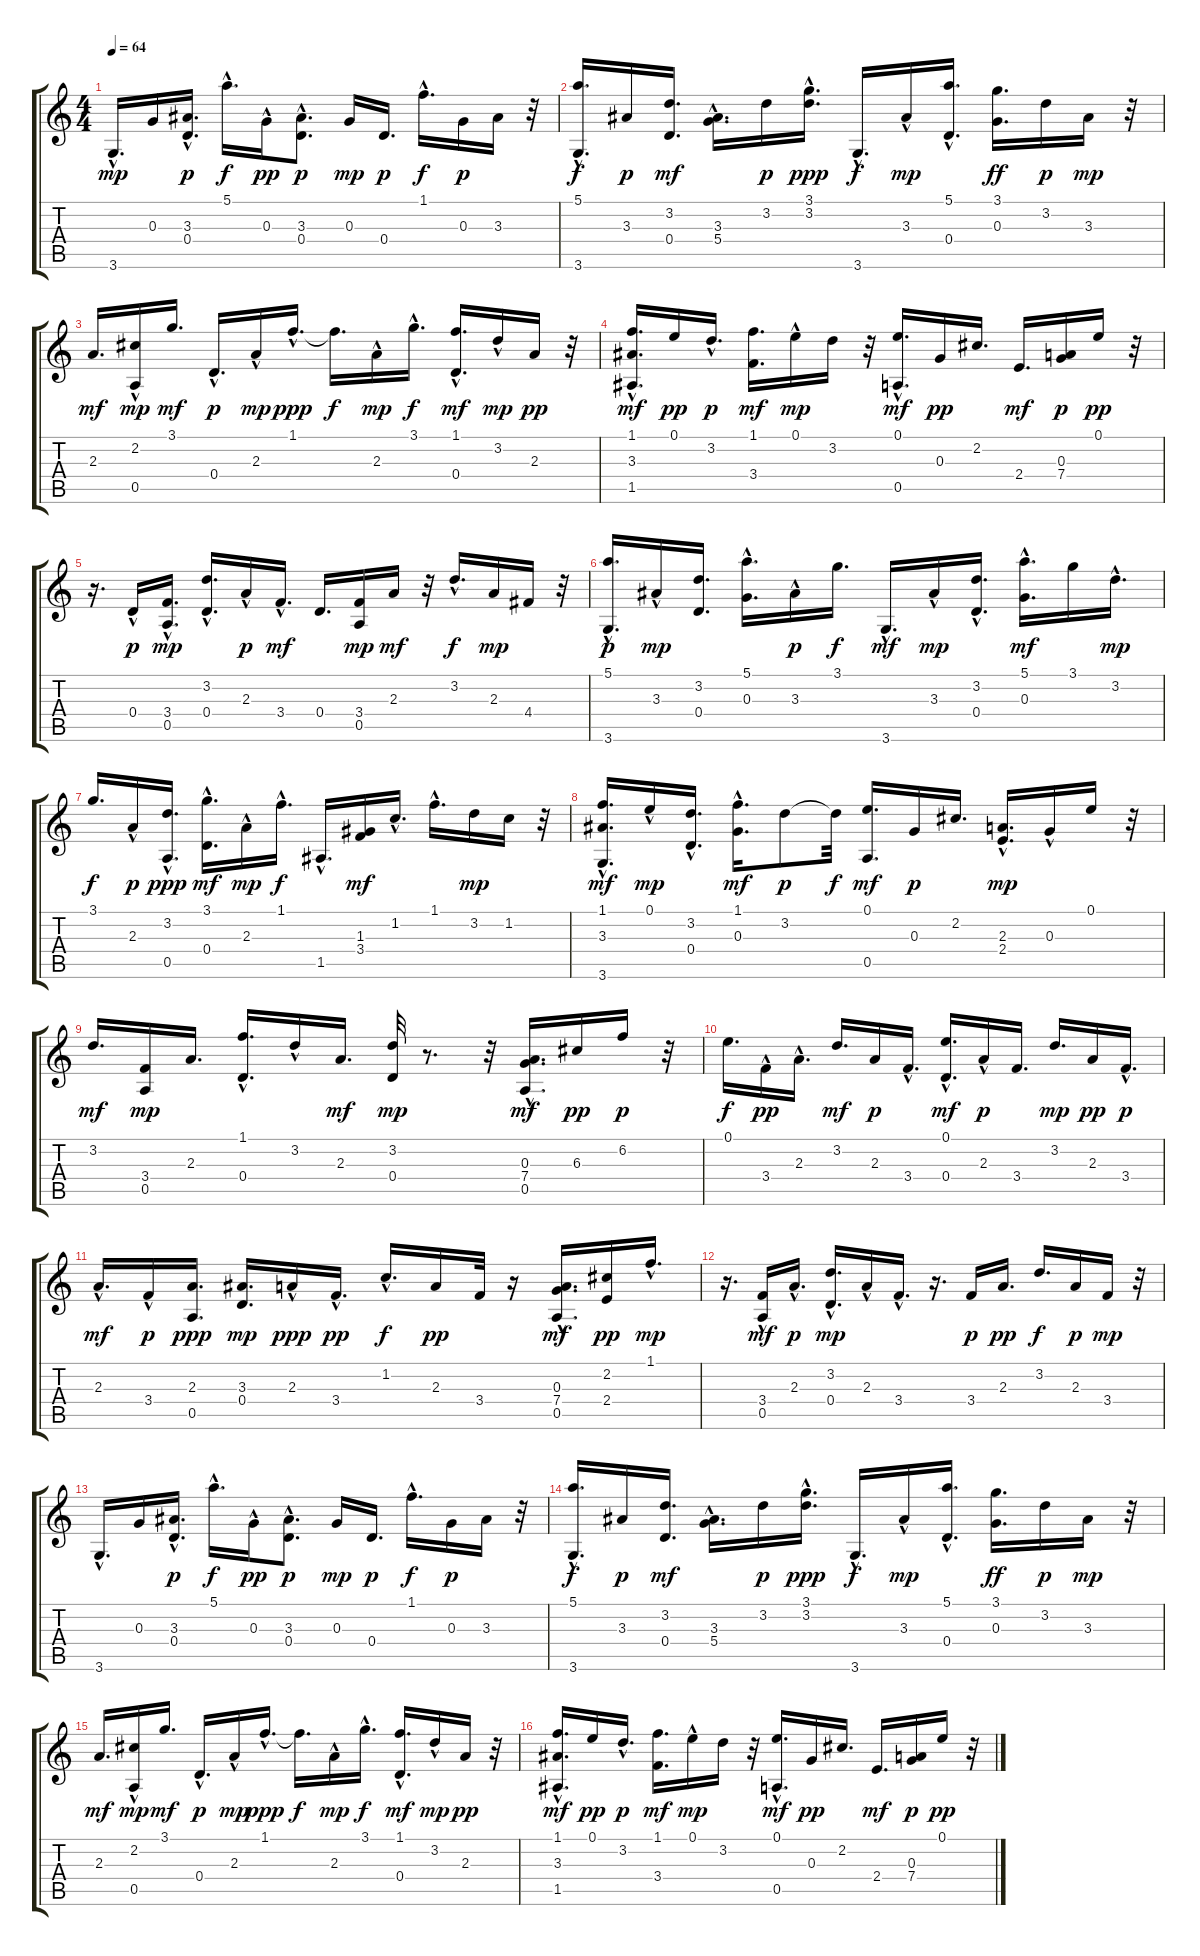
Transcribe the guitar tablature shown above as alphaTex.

\track "" {instrument acousticguitarnylon}
\staff {score tabs}
\tuning (E4 B3 G3 D3 A2 E2) {hide}
\ts (4 4)
\tempo 64
\clef g2
\ks c
3.6{hac}.16{d dy mp} 0.3.16 (3.3{hac} 0.4).16{d dy p} 5.1{hac}.16{d dy f} 0.3{hac}.16{dy pp} (3.3{hac} 0.4{hac}).8{d dy p} 0.3.16{dy mp} 0.4.16{d dy p} 1.1{hac}.16{d dy f} 0.3.16{dy p} 3.3.16 r.32 |
(5.1 3.6{hac}).16{d dy f} 3.3.16{dy p} (3.2 0.4).16{d dy mf} (3.3 5.4{hac}).16{d} 3.2.16{dy p} (3.1{hac} 3.2{hac}).16{d dy ppp} 3.6{hac}.16{d dy f} 3.3{hac}.16{dy mp} (5.1 0.4{hac}).16{d} (3.1 0.3).16{d dy ff} 3.2.16{dy p} 3.3.16{dy mp} r.32 |
2.3.16{d dy mf} (2.2 0.5{hac}).16{dy mp} 3.1.16{d dy mf} 0.4{hac}.16{d dy p} 2.3{hac}.16{dy mp} 1.1{hac}.16{d dy ppp} 1.1{t}.16{d dy f} 2.3{hac}.16{dy mp} 3.1{hac}.16{d dy f} (1.1 0.4{hac}).16{d dy mf} 3.2{hac}.16{dy mp} 2.3.16{dy pp} r.32 |
(1.1{hac} 3.3 1.5{hac}).16{d dy mf} 0.1.16{dy pp} 3.2{hac}.16{d dy p} (1.1 3.4).16{d dy mf} 0.1{hac}.16{dy mp} 3.2.16 r.32 (0.1 0.5{hac}).16{d dy mf} 0.3.16{dy pp} 2.2.16{d} 2.4.16{d dy mf} (0.3 7.4).16{dy p} 0.1.16{dy pp} r.32 |
r.16{d} 0.4{hac}.16{dy p} (3.4{hac} 0.5).16{d dy mp} (3.2{hac} 0.4).16{d} 2.3{hac}.16{dy p} 3.4{hac}.16{d dy mf} 0.4.16{d} (3.4 0.5).16{dy mp} 2.3.16{dy mf} r.32 3.2{hac}.16{d dy f} 2.3.16{dy mp} 4.4.16 r.32 |
(5.1{hac} 3.6{hac}).16{d dy p} 3.3{hac}.16{dy mp} (3.2 0.4).16{d} (5.1{hac} 0.3{hac}).16{d} 3.3{hac}.16{dy p} 3.1.16{d dy f} 3.6{hac}.16{d dy mf} 3.3{hac}.16{dy mp} (3.2 0.4{hac}).16{d} (5.1{hac} 0.3{hac}).16{d dy mf} 3.1.16 3.2{hac}.16{d dy mp} |
3.1.16{d dy f} 2.3{hac}.16{dy p} (3.2{hac} 0.5).16{d dy ppp} (3.1 0.4{hac}).16{d dy mf} 2.3{hac}.16{dy mp} 1.1{hac}.16{d dy f} 1.5{hac}.16{d} (1.3 3.4).16{dy mf} 1.2{hac}.16{d} 1.1{hac}.16{d} 3.2.16{dy mp} 1.2.16 r.32 |
(1.1{hac} 3.3 3.6{hac}).16{d dy mf} 0.1{hac}.16{dy mp} (3.2{hac} 0.4).16{d} (1.1{hac} 0.3).16{d dy mf} 3.2.8{dy p} 3.2{t}.32{dy f} (0.1 0.5).16{d dy mf} 0.3.16{dy p} 2.2.16{d} (2.3 2.4{hac}).16{d dy mp} 0.3{hac}.16 0.1.16 r.32 |
3.2.16{d dy mf} (3.4 0.5).16{dy mp} 2.3.16{d} (1.1 0.4{hac}).16{d} 3.2{hac}.16 2.3.16{d dy mf} (3.2 0.4).32{dy mp} r.8{d} r.32 (0.3 7.4{hac} 0.5{hac}).16{d dy mf} 6.3.16{dy pp} 6.2.16{dy p} r.32 |
0.1.16{d dy f} 3.4{hac}.16{dy pp} 2.3{hac}.16{d} 3.2.16{d dy mf} 2.3.16{dy p} 3.4{hac}.16{d} (0.1 0.4{hac}).16{d dy mf} 2.3{hac}.16{dy p} 3.4.16{d} 3.2.16{d dy mp} 2.3.16{dy pp} 3.4{hac}.16{d dy p} |
2.3{hac}.16{d dy mf} 3.4{hac}.16{dy p} (2.3 0.5).16{d dy ppp} (3.3 0.4).16{d dy mp} 2.3{hac}.16{dy ppp} 3.4{hac}.16{d dy pp} 1.2{hac}.16{d dy f} 2.3.16{dy pp} 3.4.32 r.16 (0.3 7.4 0.5{hac}).16{d dy mf} (2.2 2.4).16{dy pp} 1.1{hac}.16{d dy mp} |
r.16{d} (3.4 0.5{hac}).16{dy mf} 2.3{hac}.16{d dy p} (3.2 0.4{hac}).16{d dy mp} 2.3{hac}.16 3.4{hac}.16{d} r.16{d} 3.4.16{dy p} 2.3.16{d dy pp} 3.2.16{d dy f} 2.3.16{dy p} 3.4.16{dy mp} r.32 |
3.6{hac}.16{d} 0.3.16 (3.3{hac} 0.4).16{d dy p} 5.1{hac}.16{d dy f} 0.3{hac}.16{dy pp} (3.3{hac} 0.4{hac}).8{d dy p} 0.3.16{dy mp} 0.4.16{d dy p} 1.1{hac}.16{d dy f} 0.3.16{dy p} 3.3.16 r.32 |
(5.1 3.6{hac}).16{d dy f} 3.3.16{dy p} (3.2 0.4).16{d dy mf} (3.3 5.4{hac}).16{d} 3.2.16{dy p} (3.1{hac} 3.2{hac}).16{d dy ppp} 3.6{hac}.16{d dy f} 3.3{hac}.16{dy mp} (5.1 0.4{hac}).16{d} (3.1 0.3).16{d dy ff} 3.2.16{dy p} 3.3.16{dy mp} r.32 |
2.3.16{d dy mf} (2.2 0.5{hac}).16{dy mp} 3.1.16{d dy mf} 0.4{hac}.16{d dy p} 2.3{hac}.16{dy mp} 1.1{hac}.16{d dy ppp} 1.1{t}.16{d dy f} 2.3{hac}.16{dy mp} 3.1{hac}.16{d dy f} (1.1 0.4{hac}).16{d dy mf} 3.2{hac}.16{dy mp} 2.3.16{dy pp} r.32 |
(1.1{hac} 3.3 1.5{hac}).16{d dy mf} 0.1.16{dy pp} 3.2{hac}.16{d dy p} (1.1 3.4).16{d dy mf} 0.1{hac}.16{dy mp} 3.2.16 r.32 (0.1 0.5{hac}).16{d dy mf} 0.3.16{dy pp} 2.2.16{d} 2.4.16{d dy mf} (0.3 7.4).16{dy p} 0.1.16{dy pp} r.32
